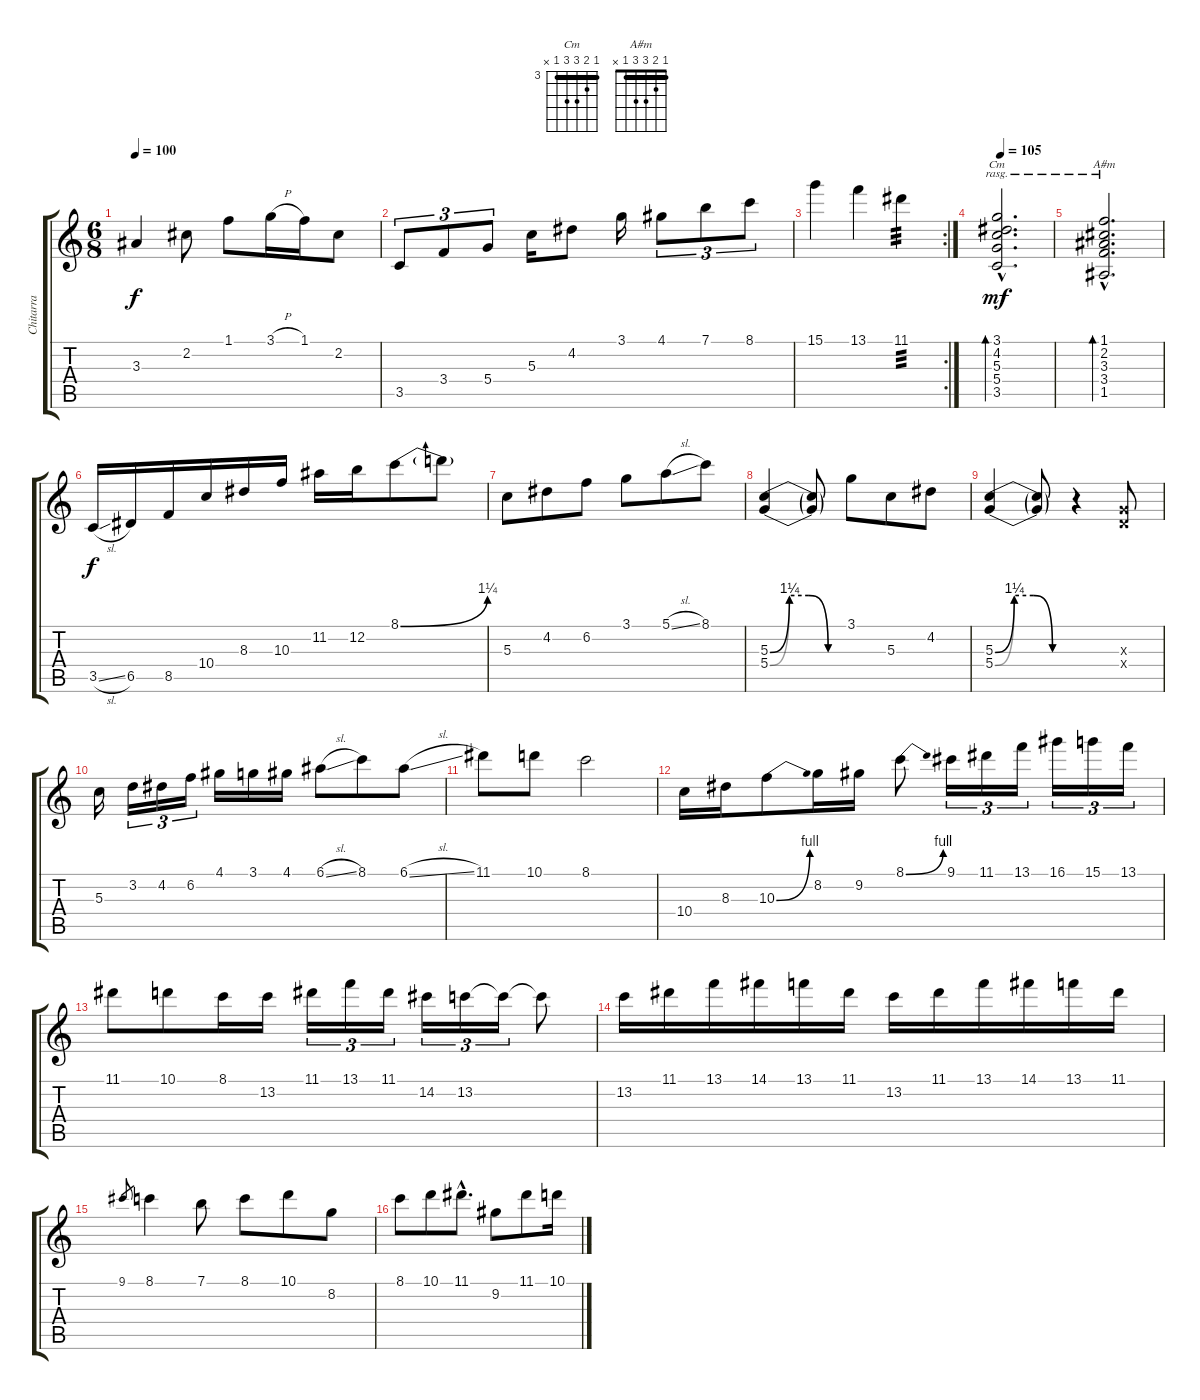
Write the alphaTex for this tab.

\track ("Chitarra" "Chitarra") {instrument acousticguitarsteel}
\staff {score tabs}
\tuning (E4 B3 G3 D3 A2 E2) {hide}
\chord ("Cm" 3 4 5 5 3 x) {firstfret 3 barre 3}
\chord ("A#m" 1 2 3 3 1 x) {barre 1}
\ts (6 8)
\tempo 100
\clef g2
\ks c
3.3.4{dy f} 2.2.8 1.1.8 3.1{h}.16 1.1.16 2.2.8 |
3.5.8{tu (3 2)} 3.4.8{tu (3 2)} 5.4.8{tu (3 2)} 5.3.16 4.2.8 3.1.16 4.1.8{tu (3 2)} 7.1.8{tu (3 2)} 8.1.8{tu (3 2)} |
\rc 2
15.1.4{instrument distortionguitar} 13.1.4 11.1.4{tp 3} |
\tempo 105
(3.1{hac} 4.2{hac} 5.3{hac} 5.4{hac} 3.5{hac}).2{d bd 120 ch "Cm" rasg ii dy mf instrument distortionguitar} |
(1.1{hac} 2.2{hac} 3.3{hac} 3.4{hac} 1.5{hac}).2{d bd 120 ch "A#m" rasg ii} |
3.5{sl}.16{dy f} 6.5.16 8.5.16 10.4.16 8.3.16 10.3.16 11.2.16 12.2.16 8.1{be (bend 0 0 60 5)}.8 8.1{t}.8 |
5.3.8 4.2.8 6.2.8 3.1.8 5.1{sl}.8 8.1.8 |
(5.3{be (custom 0 0 15 5 30 5 45 0 60 0)} 5.4{be (custom 0 0 15 5 30 5 45 0 60 0)}).4 (5.3{t} 5.4{t}).8 3.1.8 5.3.8 4.2.8 |
(5.3{be (custom 0 0 15 5 30 5 45 0 60 0)} 5.4{be (custom 0 0 15 5 30 5 45 0 60 0)}).4 (5.3{t} 5.4{t}).8 r.4 (0.3{x} 0.4{x}).8 |
5.3.16{instrument distortionguitar} 3.2.16{tu (3 2)} 4.2.16{tu (3 2)} 6.2.16{tu (3 2)} 4.1.16 3.1.16 4.1.16 6.1{sl}.8 8.1.8 6.1{sl}.8 |
11.1.8 10.1.8 8.1.2 |
10.4.16 8.3.16 10.3{be (bend 0 0 60 4)}.8 8.2.16 9.2.16 8.1{be (bend 0 0 60 4)}.8 9.1.16{tu (3 2)} 11.1.16{tu (3 2)} 13.1.16{tu (3 2)} 16.1.16{tu (3 2)} 15.1.16{tu (3 2)} 13.1.16{tu (3 2)} |
11.1.8 10.1.8 8.1.16 13.2.16 11.1.16{tu (3 2)} 13.1.16{tu (3 2)} 11.1.16{tu (3 2)} 14.2.16{tu (3 2)} 13.2.16{tu (3 2)} 13.2{t}.16{tu (3 2)} 13.2{t}.8 |
13.2.16 11.1.16 13.1.16 14.1.16 13.1.16 11.1.16 13.2.16 11.1.16 13.1.16 14.1.16 13.1.16 11.1.16 |
9.1.8{gr} 8.1.4 7.1.8 8.1.8 10.1.8 8.2.8 |
8.1.8 10.1.8 11.1{hac}.8{d} 9.2.8 11.1.8 10.1.16
